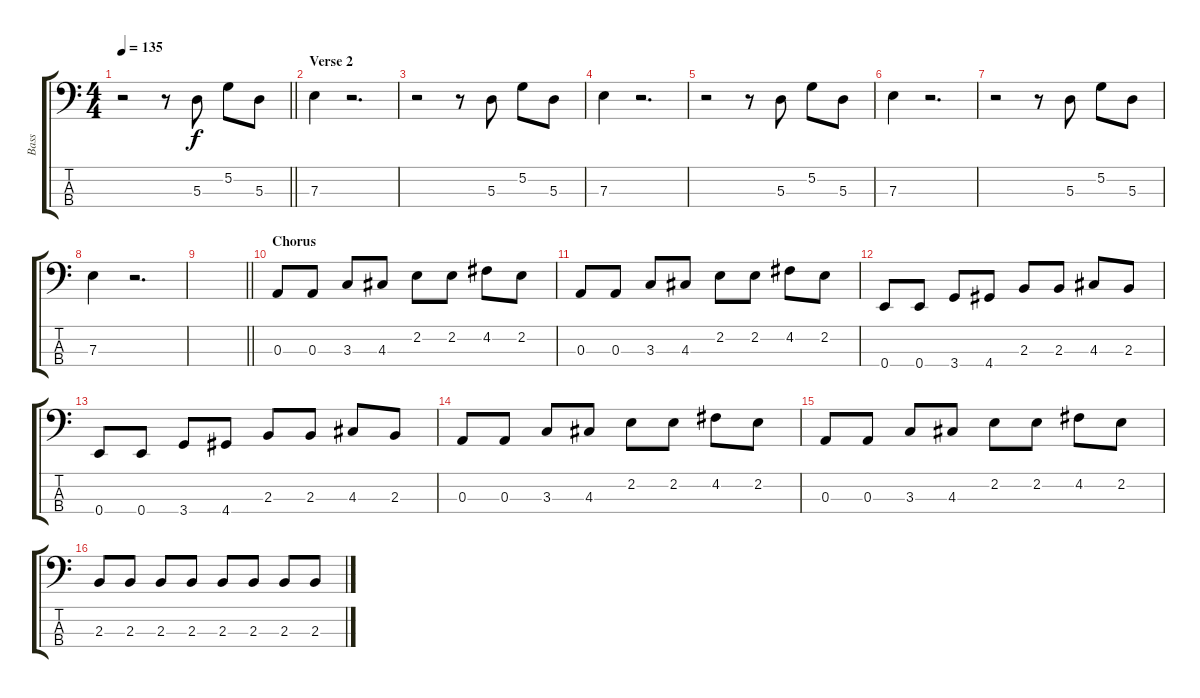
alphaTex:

\track ("Bass" "Bass") {instrument electricbasspick}
\staff {score tabs}
\tuning (G2 D2 A1 E1) {hide}
\ts (4 4)
\tempo 135
\clef f4
\barLineRight lightlight
\ks c
r.2{dy f} r.8 5.3.8 5.2.8 5.3.8 |
\section ("" "Verse 2")
7.3.4 r.2{d} |
r.2 r.8 5.3.8 5.2.8 5.3.8 |
7.3.4 r.2{d} |
r.2 r.8 5.3.8 5.2.8 5.3.8 |
7.3.4 r.2{d} |
r.2 r.8 5.3.8 5.2.8 5.3.8 |
7.3.4 r.2{d} |
\barLineRight lightlight
|
\section ("" "Chorus")
0.3.8 0.3.8 3.3.8 4.3.8 2.2.8 2.2.8 4.2.8 2.2.8 |
0.3.8 0.3.8 3.3.8 4.3.8 2.2.8 2.2.8 4.2.8 2.2.8 |
0.4.8 0.4.8 3.4.8 4.4.8 2.3.8 2.3.8 4.3.8 2.3.8 |
0.4.8 0.4.8 3.4.8 4.4.8 2.3.8 2.3.8 4.3.8 2.3.8 |
0.3.8 0.3.8 3.3.8 4.3.8 2.2.8 2.2.8 4.2.8 2.2.8 |
0.3.8 0.3.8 3.3.8 4.3.8 2.2.8 2.2.8 4.2.8 2.2.8 |
2.3.8 2.3.8 2.3.8 2.3.8 2.3.8 2.3.8 2.3.8 2.3{ss}.8
